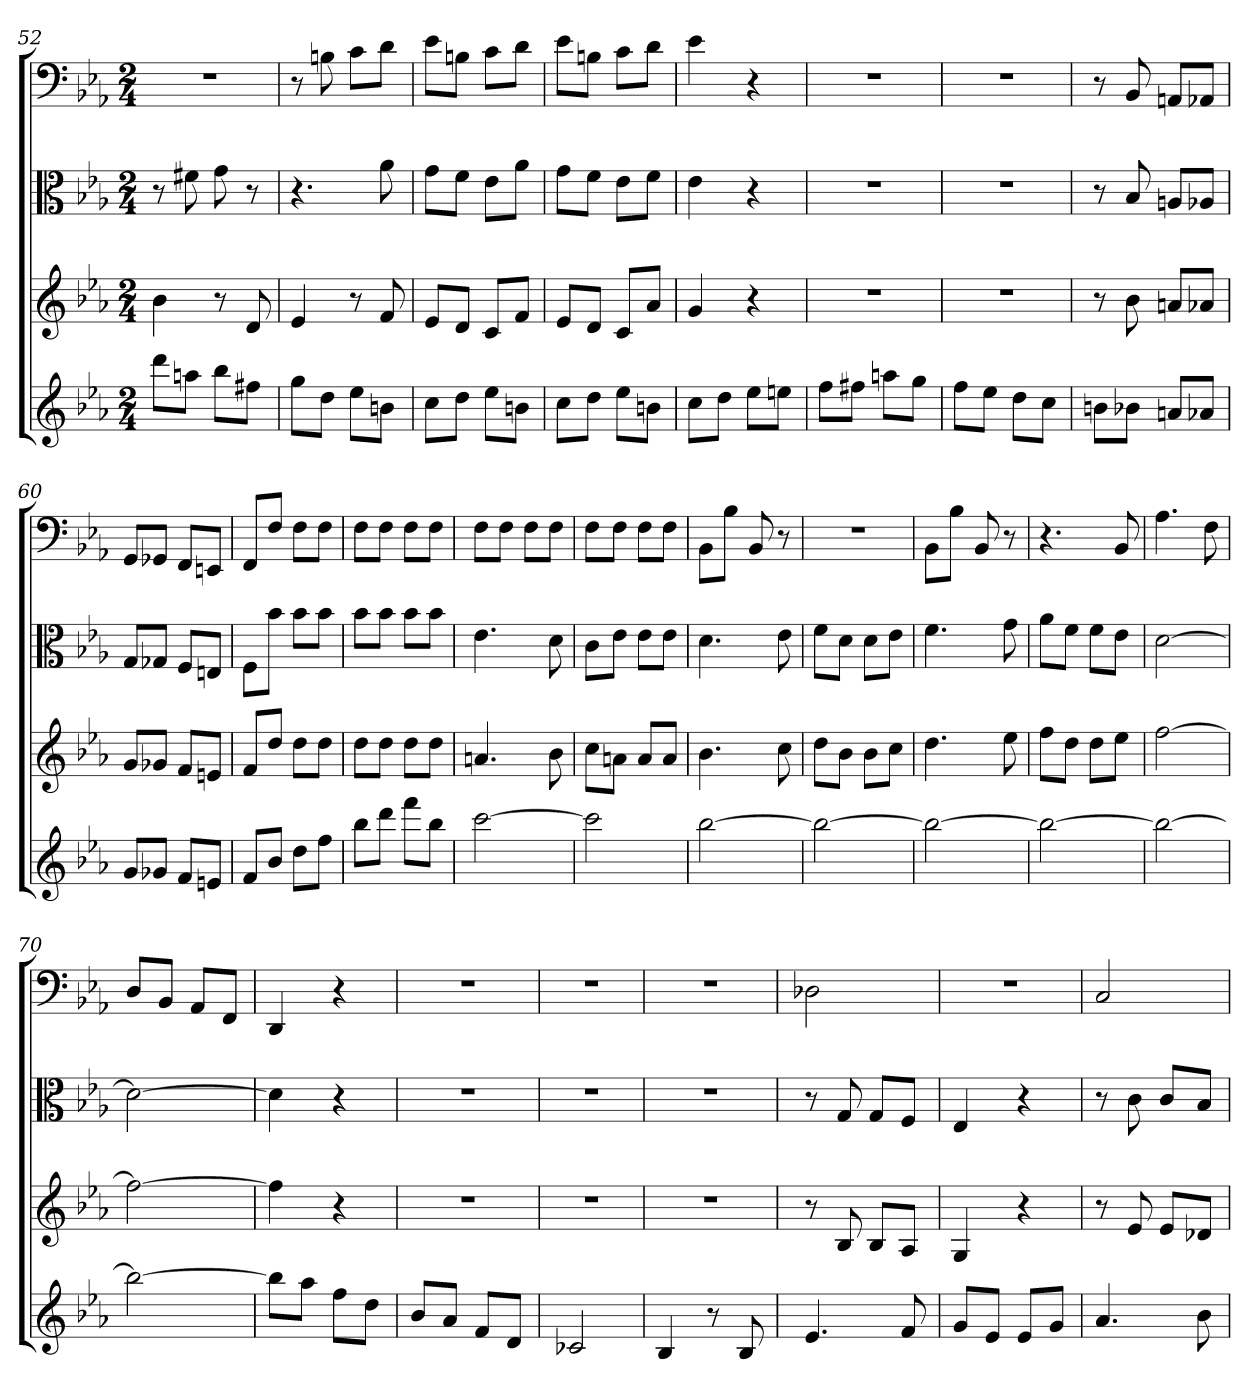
**kern	**kern	**kern	**kern
*part4	*part3	*part2	*part1
*staff4	*staff3	*staff2	*staff1
*	*	*clefC3	*clefF4
*k[b-e-a-]	*k[b-e-a-]	*k[b-e-a-]	*k[b-e-a-]
*E-:	*E-:	*E-:	*E-:
*M2/4	*M2/4	*M2/4	*M2/4
=52	=52	=52	=52
8dddL	4b-	8r	2r
8aanJ	.	8f#X	.
8bb-L	8r	8g	.
8ff#XJ	8d	8r	.
=53	=53	=53	=53
8ggL	4e-	4.r	8r
8ddJ	.	.	8Bn
8ee-L	8r	.	8c\L
8bnJ	8f	8a-	8d\J
=54	=54	=54	=54
8ccL	8e-L	8g\L	8e-\L
8ddJ	8dJ	8f\J	8Bn\J
8ee-L	8cL	8e-\L	8c\L
8bnJ	8fJ	8a-\J	8d\J
=55	=55	=55	=55
8ccL	8e-L	8g\L	8e-\L
8ddJ	8dJ	8f\J	8Bn\J
8ee-L	8cL	8e-\L	8c\L
8bnJ	8a-J	8f\J	8d\J
=56	=56	=56	=56
8ccL	4g	4e-	4e-
8ddJ	.	.	.
8ee-L	4r	4r	4r
8eenJ	.	.	.
=57	=57	=57	=57
8ffL	2r	2r	2r
8ff#XJ	.	.	.
8aanL	.	.	.
8ggJ	.	.	.
=58	=58	=58	=58
8ffL	2r	2r	2r
8ee-J	.	.	.
8ddL	.	.	.
8ccJ	.	.	.
=59	=59	=59	=59
8bnL	8r	8r	8r
8b-XJ	8b-	8B-	8BB-
8anL	8anL	8An/L	8AAn/L
8a-XJ	8a-XJ	8A-X/J	8AA-X/J
=60	=60	=60	=60
8gL	8gL	8G/L	8GG/L
8g-XJ	8g-XJ	8G-X/J	8GG-X/J
8fL	8fL	8F/L	8FF/L
8enJ	8enJ	8En/J	8EEn/J
=61	=61	=61	=61
8fL	8fL	8F\L	8FF/L
8b-J	8ddJ	8b-\J	8F/J
8ddL	8ddL	8b-\L	8F\L
8ffJ	8ddJ	8b-\J	8F\J
=62	=62	=62	=62
8bb-L	8ddL	8b-\L	8F\L
8dddJ	8ddJ	8b-\J	8F\J
8fffL	8ddL	8b-\L	8F\L
8bb-J	8ddJ	8b-\J	8F\J
=63	=63	=63	=63
[2ccc	4.an	4.e-	8F\L
.	.	.	8F\J
.	.	.	8F\L
.	8b-	8d	8F\J
=64	=64	=64	=64
2ccc]	8ccL	8c\L	8F\L
.	8anJ	8e-\J	8F\J
.	8aL	8e-\L	8F\L
.	8aJ	8e-\J	8F\J
=65	=65	=65	=65
[2bb-	4.b-	4.d	8BB-\L
.	.	.	8B-\J
.	.	.	8BB-
.	8cc	8e-	8r
=66	=66	=66	=66
2bb-_	8ddL	8f\L	2r
.	8b-J	8d\J	.
.	8b-L	8d\L	.
.	8ccJ	8e-\J	.
=67	=67	=67	=67
2bb-_	4.dd	4.f	8BB-\L
.	.	.	8B-\J
.	.	.	8BB-
.	8ee-	8g	8r
=68	=68	=68	=68
2bb-_	8ffL	8a-\L	4.r
.	8ddJ	8f\J	.
.	8ddL	8f\L	.
.	8ee-J	8e-\J	8BB-
=69	=69	=69	=69
2bb-_	[2ff	[2d	4.A-
.	.	.	8F
=70	=70	=70	=70
2bb-_	2ff_	2d_	8D/L
.	.	.	8BB-/J
.	.	.	8AA-/L
.	.	.	8FF/J
=71	=71	=71	=71
8bb-L]	4ff]	4d]	4DD
8aa-J	.	.	.
8ffL	4r	4r	4r
8ddJ	.	.	.
=72	=72	=72	=72
8b-L	2r	2r	2r
8a-J	.	.	.
8fL	.	.	.
8dJ	.	.	.
=73	=73	=73	=73
2c-X	2r	2r	2r
=74	=74	=74	=74
4B-	2r	2r	2r
8r	.	.	.
8B-	.	.	.
=75	=75	=75	=75
4.e-	8r	8r	2D-X
.	8B-	8G	.
.	8B-L	8G/L	.
8f	8A-J	8F/J	.
=76	=76	=76	=76
8gL	4G	4E-	2r
8e-J	.	.	.
8e-L	4r	4r	.
8gJ	.	.	.
=77	=77	=77	=77
4.a-	8r	8r	2C
.	8e-	8c	.
.	8e-L	8c/L	.
8b-	8d-XJ	8B-/J	.
=	=	=	=
*-	*-	*-	*-
